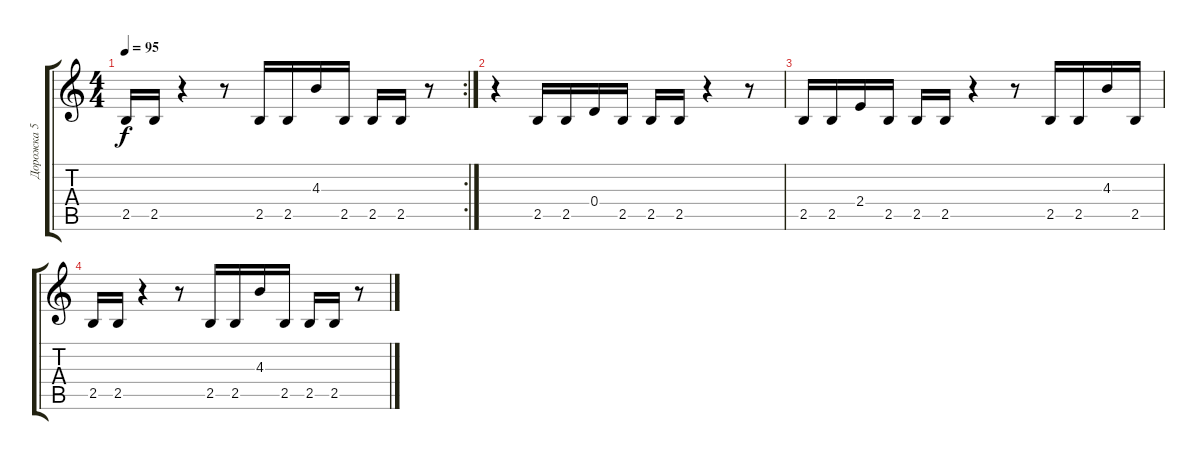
\track ("Дорожка 5" "Дорожка 5") {instrument electricguitarclean}
\staff {score tabs}
\tuning (E4 B3 G3 D3 A2 E2) {hide}
\rc 2
\ts (4 4)
\tempo 95
\clef g2
\ks c
2.5.16{dy f} 2.5.16 r.4 r.8 2.5.16 2.5.16 4.3.16 2.5.16 2.5.16 2.5.16 r.8 |
r.4 2.5.16 2.5.16 0.4.16 2.5.16 2.5.16 2.5.16 r.4 r.8 |
2.5.16 2.5.16 2.4.16 2.5.16 2.5.16 2.5.16 r.4 r.8 2.5.16 2.5.16 4.3.16 2.5.16 |
2.5.16 2.5.16 r.4 r.8 2.5.16 2.5.16 4.3.16 2.5.16 2.5.16 2.5.16 r.8
